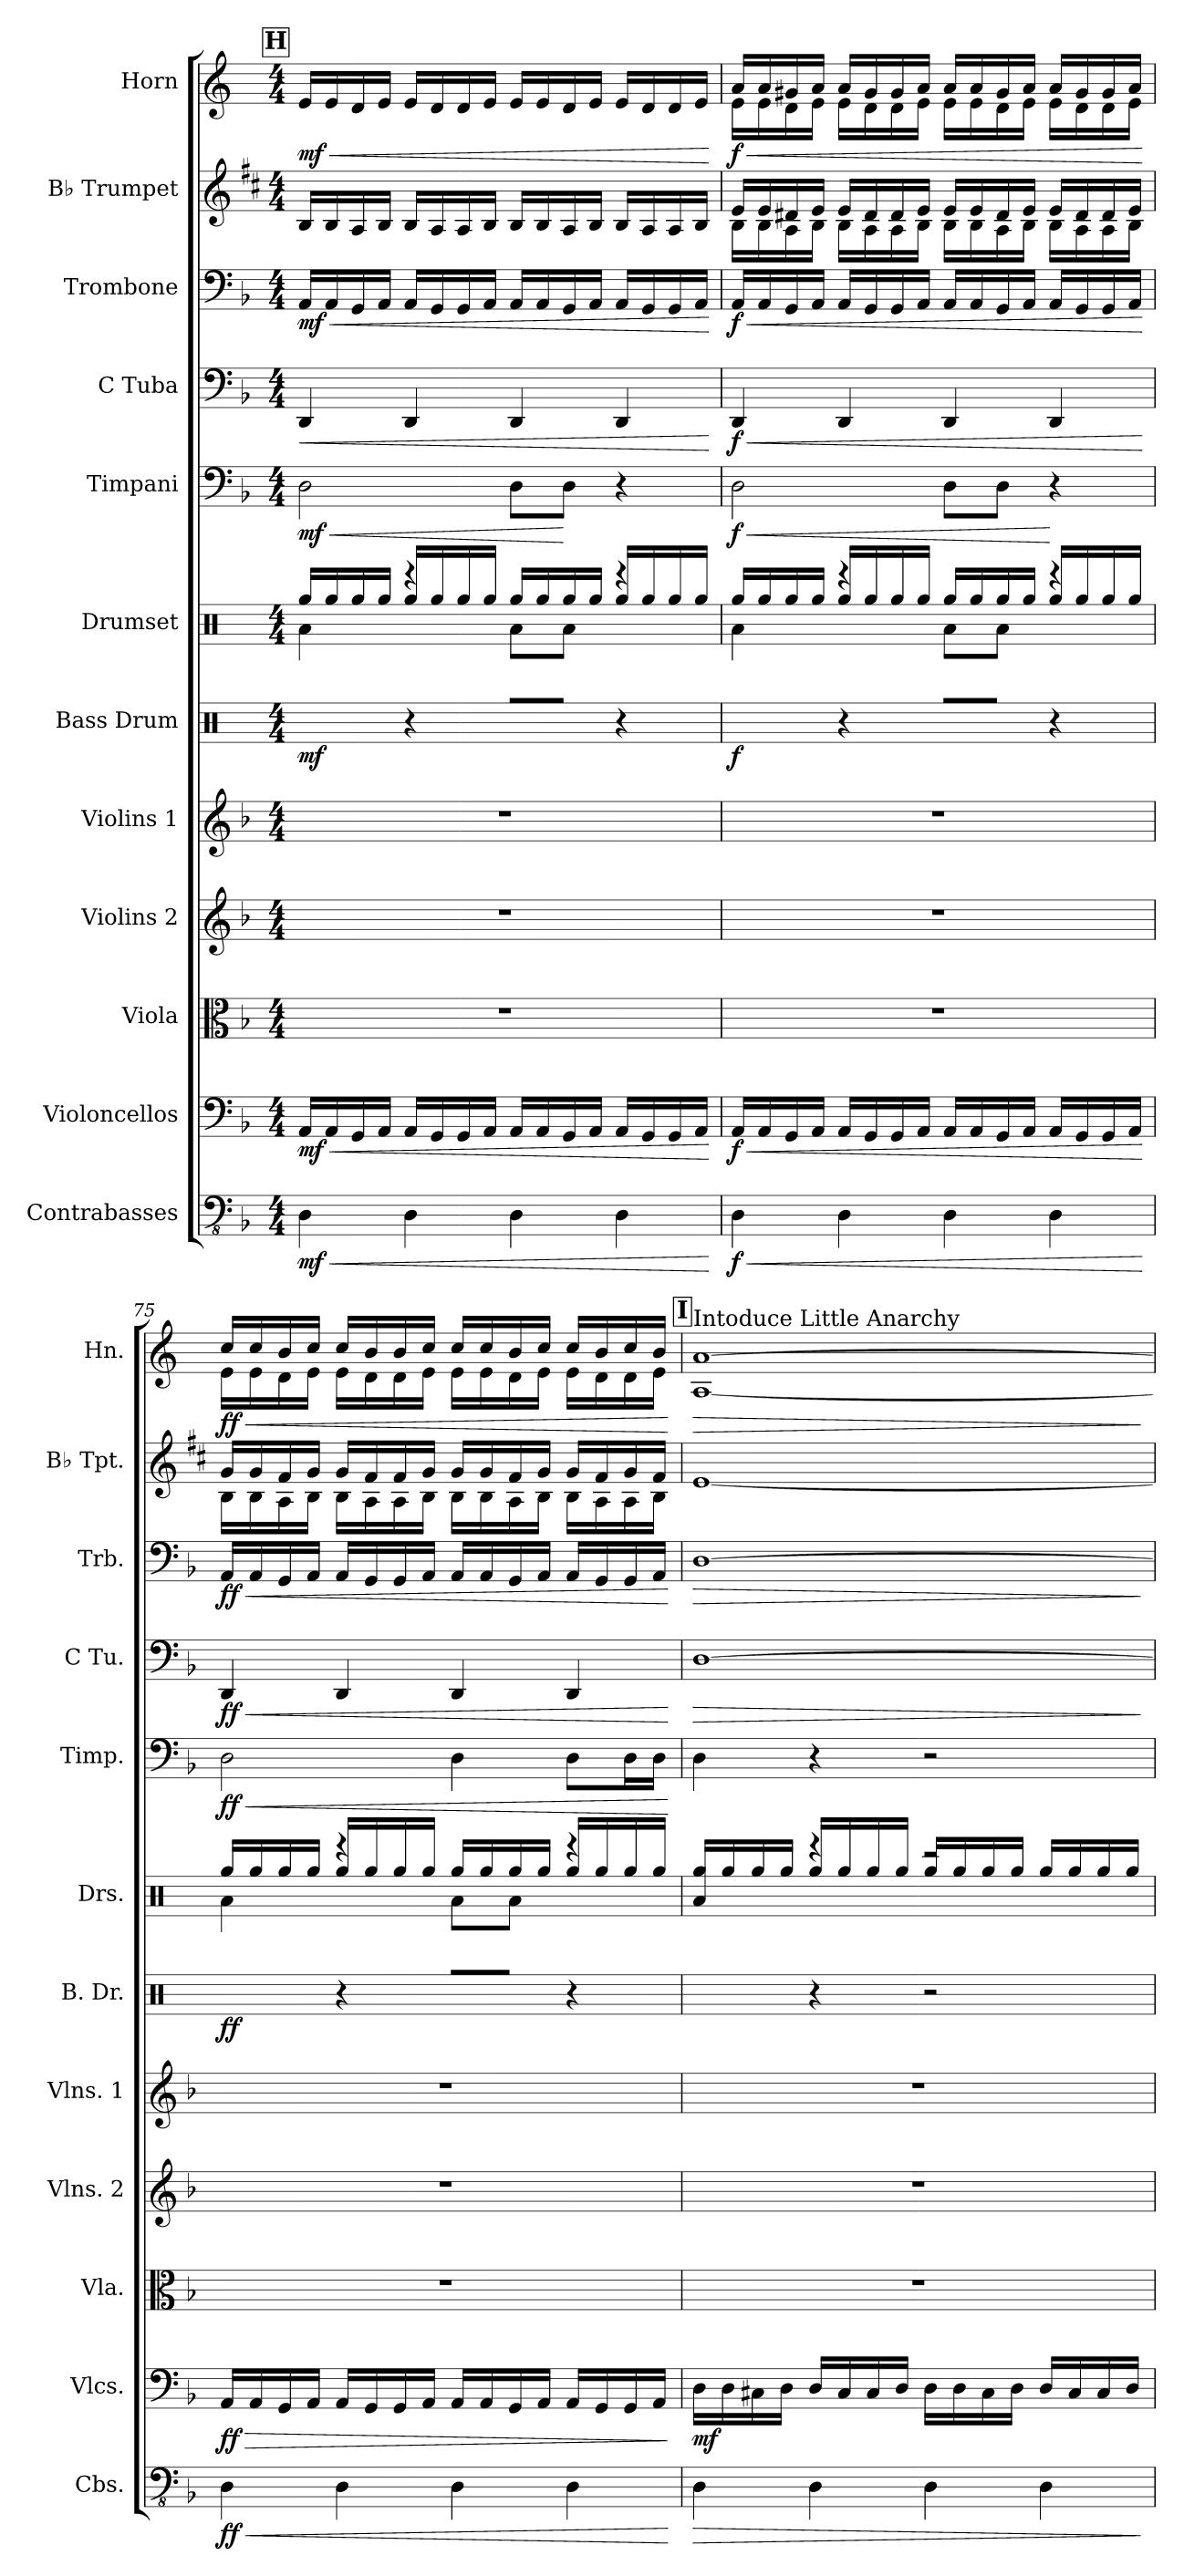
**kern	**dynam	**kern	**dynam	**kern	**kern	**kern	**kern	**dynam	**kern	**kern	**dynam	**kern	**dynam	**kern	**dynam	**kern	**kern	**dynam
*part12	*part12	*part11	*part11	*part10	*part9	*part8	*part7	*part7	*part6	*part5	*part5	*part4	*part4	*part3	*part3	*part2	*part1	*part1
*staff12	*staff12	*staff11	*staff11	*staff10	*staff9	*staff8	*staff7	*staff7	*staff6	*staff5	*staff5	*staff4	*staff4	*staff3	*staff3	*staff2	*staff1	*staff1
*I"Contrabasses	*	*I"Violoncellos	*	*I"Viola	*I"Violins 2	*I"Violins 1	*I"Bass Drum	*	*I"Drumset	*I"Timpani	*	*I"C Tuba	*	*I"Trombone	*	*I"B♭ Trumpet	*I"Horn	*
*I'Cbs.	*	*I'Vlcs.	*	*I'Vla.	*I'Vlns. 2	*I'Vlns. 1	*I'B. Dr.	*	*I'Drs.	*I'Timp.	*	*I'C Tu.	*	*I'Trb.	*	*I'B♭ Tpt.	*I'Hn.	*
*clefFv4	*	*clefF4	*	*clefC3	*clefG2	*clefG2	*clefX	*	*clefX	*clefF4	*	*clefF4	*	*clefF4	*	*clefG2	*clefG2	*
*	*	*	*	*	*	*	*	*	*	*	*	*	*	*	*	*ITrd1c2	*ITrd4c7	*
*k[b-]	*	*k[b-]	*	*k[b-]	*k[b-]	*k[b-]	*k[]	*	*k[]	*k[b-]	*	*k[b-]	*	*k[b-]	*	*k[]	*k[b-]	*
*F:	*	*F:	*	*F:	*F:	*F:	*C:	*	*C:	*F:	*	*F:	*	*F:	*	*C:	*F:	*
*M4/4	*	*M4/4	*	*M4/4	*M4/4	*M4/4	*M4/4	*	*M4/4	*M4/4	*	*M4/4	*	*M4/4	*	*M4/4	*M4/4	*
!!LO:REH:place=s1:a:t=H
=73	=73	=73	=73	=73	=73	=73	=73	=73	=73	=73	=73	=73	=73	=73	=73	=73	=73	=73
!	!LO:HP:b	!	!LO:HP:b	!	!	!	!	!	!	!	!LO:HP:b	!	!LO:HP:b	!	!LO:HP:b	!	!	!LO:HP:b
*	*	*	*	*	*	*	*	*	*^	*	*	*	*	*	*	*	*	*
!	!LO:DY:n=1:b	!	!LO:DY:n=1:b	!	!	!	!	!LO:DY:b	!	!	!	!LO:DY:n=1:b	!	!	!	!LO:DY:n=1:b	!	!	!LO:DY:n=1:b
4DD\	< mf	16AA/LL	< mf	1r	1r	1r	4R\	mf	4Ra\	16Rgg/LL	2D\	< mf	4DD/	<	16AA/LL	< mf	16A/LL	16A/LL	< mf
.	.	16AA/	.	.	.	.	.	.	.	16Rgg/	.	.	.	.	16AA/	.	16A/	16A/	.
.	.	16GG/	.	.	.	.	.	.	.	16Rgg/	.	.	.	.	16GG/	.	16G/	16G/	.
.	.	16AA/JJ	.	.	.	.	.	.	.	16Rgg/JJ	.	.	.	.	16AA/JJ	.	16A/JJ	16A/JJ	.
4DD\	.	16AA/LL	.	.	.	.	4r	.	4r	16Rgg/LL	.	.	4DD/	.	16AA/LL	.	16A/LL	16A/LL	.
.	.	16GG/	.	.	.	.	.	.	.	16Rgg/	.	.	.	.	16GG/	.	16G/	16G/	.
.	.	16GG/	.	.	.	.	.	.	.	16Rgg/	.	.	.	.	16GG/	.	16G/	16G/	.
.	.	16AA/JJ	.	.	.	.	.	.	.	16Rgg/JJ	.	.	.	.	16AA/JJ	.	16A/JJ	16A/JJ	.
4DD\	.	16AA/LL	.	.	.	.	8R\L	.	8Ra\L	16Rgg/LL	8D\L	.	4DD/	.	16AA/LL	.	16A/LL	16A/LL	.
.	.	16AA/	.	.	.	.	.	.	.	16Rgg/	.	.	.	.	16AA/	.	16A/	16A/	.
.	.	16GG/	.	.	.	.	8R\J	.	8Ra\J	16Rgg/	8D\J	[	.	.	16GG/	.	16G/	16G/	.
.	.	16AA/JJ	.	.	.	.	.	.	.	16Rgg/JJ	.	.	.	.	16AA/JJ	.	16A/JJ	16A/JJ	.
4DD\	.	16AA/LL	.	.	.	.	4r	.	4r	16Rgg/LL	4r	.	4DD/	.	16AA/LL	.	16A/LL	16A/LL	.
.	.	16GG/	.	.	.	.	.	.	.	16Rgg/	.	.	.	.	16GG/	.	16G/	16G/	.
.	.	16GG/	.	.	.	.	.	.	.	16Rgg/	.	.	.	.	16GG/	.	16G/	16G/	.
.	.	16AA/JJ	.	.	.	.	.	.	.	16Rgg/JJ	.	.	.	.	16AA/JJ	.	16A/JJ	16A/JJ	.
*	*	*	*	*	*	*	*	*	*v	*v	*	*	*	*	*	*	*	*	*
.	[	.	[	.	.	.	.	.	.	.	.	.	[	.	[	.	.	[
=74	=74	=74	=74	=74	=74	=74	=74	=74	=74	=74	=74	=74	=74	=74	=74	=74	=74	=74
!	!LO:HP:b	!	!LO:HP:b	!	!	!	!	!	!	!	!LO:HP:b	!	!LO:HP:b	!	!LO:HP:b	!	!	!LO:HP:b
*	*	*	*	*	*	*	*	*	*^	*	*	*	*	*	*	*^	*^	*
!	!LO:DY:n=1:b	!	!LO:DY:n=1:b	!	!	!	!	!LO:DY:b	!	!	!	!LO:DY:n=1:b	!	!LO:DY:n=1:b	!	!LO:DY:n=1:b	!	!	!	!	!LO:DY:n=1:b
4DD\	< f	16AA/LL	< f	1r	1r	1r	4R\	f	4Ra\	16Rgg/LL	2D\	< f	4DD/	< f	16AA/LL	< f	16d/LL	16A\LL	16d/LL	16A\LL	< f
.	.	16AA/	.	.	.	.	.	.	.	16Rgg/	.	.	.	.	16AA/	.	16d/	16A\	16d/	16A\	.
.	.	16GG/	.	.	.	.	.	.	.	16Rgg/	.	.	.	.	16GG/	.	16c#X/	16G\	16c#X/	16G\	.
.	.	16AA/JJ	.	.	.	.	.	.	.	16Rgg/JJ	.	.	.	.	16AA/JJ	.	16d/JJ	16A\JJ	16d/JJ	16A\JJ	.
4DD\	.	16AA/LL	.	.	.	.	4r	.	4r	16Rgg/LL	.	.	4DD/	.	16AA/LL	.	16d/LL	16A\LL	16d/LL	16A\LL	.
.	.	16GG/	.	.	.	.	.	.	.	16Rgg/	.	.	.	.	16GG/	.	16c#/	16G\	16c#/	16G\	.
.	.	16GG/	.	.	.	.	.	.	.	16Rgg/	.	.	.	.	16GG/	.	16c#/	16G\	16c#/	16G\	.
.	.	16AA/JJ	.	.	.	.	.	.	.	16Rgg/JJ	.	.	.	.	16AA/JJ	.	16d/JJ	16A\JJ	16d/JJ	16A\JJ	.
4DD\	.	16AA/LL	.	.	.	.	8R\L	.	8Ra\L	16Rgg/LL	8D\L	.	4DD/	.	16AA/LL	.	16d/LL	16A\LL	16d/LL	16A\LL	.
.	.	16AA/	.	.	.	.	.	.	.	16Rgg/	.	.	.	.	16AA/	.	16d/	16A\	16d/	16A\	.
.	.	16GG/	.	.	.	.	8R\J	.	8Ra\J	16Rgg/	8D\J	.	.	.	16GG/	.	16c#/	16G\	16c#/	16G\	.
.	.	16AA/JJ	.	.	.	.	.	.	.	16Rgg/JJ	.	.	.	.	16AA/JJ	.	16d/JJ	16A\JJ	16d/JJ	16A\JJ	.
4DD\	.	16AA/LL	.	.	.	.	4r	.	4r	16Rgg/LL	4r	[	4DD/	.	16AA/LL	.	16d/LL	16A\LL	16d/LL	16A\LL	.
.	.	16GG/	.	.	.	.	.	.	.	16Rgg/	.	.	.	.	16GG/	.	16c#/	16G\	16c#/	16G\	.
.	.	16GG/	.	.	.	.	.	.	.	16Rgg/	.	.	.	.	16GG/	.	16c#/	16G\	16c#/	16G\	.
.	.	16AA/JJ	.	.	.	.	.	.	.	16Rgg/JJ	.	.	.	.	16AA/JJ	.	16d/JJ	16A\JJ	16d/JJ	16A\JJ	.
*	*	*	*	*	*	*	*	*	*	*	*	*	*	*	*	*	*v	*v	*	*	*
*	*	*	*	*	*	*	*	*	*v	*v	*	*	*	*	*	*	*	*v	*v	*
.	[	.	[	.	.	.	.	.	.	.	.	.	[	.	[	.	.	[
!!LO:PB:g=z
=75	=75	=75	=75	=75	=75	=75	=75	=75	=75	=75	=75	=75	=75	=75	=75	=75	=75	=75
!	!LO:HP:b	!	!LO:HP:b	!	!	!	!	!	!	!	!LO:HP:b	!	!LO:HP:b	!	!LO:HP:b	!	!	!LO:HP:b
*	*	*	*	*	*	*	*	*	*^	*	*	*	*	*	*	*^	*^	*
!	!LO:DY:n=1:b	!	!LO:DY:n=1:b	!	!	!	!	!LO:DY:b	!	!	!	!LO:DY:n=1:b	!	!LO:DY:n=1:b	!	!LO:DY:n=1:b	!	!	!	!	!LO:DY:n=1:b
4DD\	< ff	16AA/LL	> ff	1r	1r	1r	4R\	ff	4Ra\	16Rgg/LL	2D\	< ff	4DD/	< ff	16AA/LL	< ff	16f/LL	16A\LL	16f/LL	16A\LL	< ff
.	.	16AA/	.	.	.	.	.	.	.	16Rgg/	.	.	.	.	16AA/	.	16f/	16A\	16f/	16A\	.
.	.	16GG/	.	.	.	.	.	.	.	16Rgg/	.	.	.	.	16GG/	.	16e/	16G\	16e/	16G\	.
.	.	16AA/JJ	.	.	.	.	.	.	.	16Rgg/JJ	.	.	.	.	16AA/JJ	.	16f/JJ	16A\JJ	16f/JJ	16A\JJ	.
4DD\	.	16AA/LL	.	.	.	.	4r	.	4r	16Rgg/LL	.	.	4DD/	.	16AA/LL	.	16f/LL	16A\LL	16f/LL	16A\LL	.
.	.	16GG/	.	.	.	.	.	.	.	16Rgg/	.	.	.	.	16GG/	.	16e/	16G\	16e/	16G\	.
.	.	16GG/	.	.	.	.	.	.	.	16Rgg/	.	.	.	.	16GG/	.	16e/	16G\	16e/	16G\	.
.	.	16AA/JJ	.	.	.	.	.	.	.	16Rgg/JJ	.	.	.	.	16AA/JJ	.	16f/JJ	16A\JJ	16f/JJ	16A\JJ	.
4DD\	.	16AA/LL	.	.	.	.	8R\L	.	8Ra\L	16Rgg/LL	4D\	.	4DD/	.	16AA/LL	.	16f/LL	16A\LL	16f/LL	16A\LL	.
.	.	16AA/	.	.	.	.	.	.	.	16Rgg/	.	.	.	.	16AA/	.	16f/	16A\	16f/	16A\	.
.	.	16GG/	.	.	.	.	8R\J	.	8Ra\J	16Rgg/	.	.	.	.	16GG/	.	16e/	16G\	16e/	16G\	.
.	.	16AA/JJ	.	.	.	.	.	.	.	16Rgg/JJ	.	.	.	.	16AA/JJ	.	16f/JJ	16A\JJ	16f/JJ	16A\JJ	.
4DD\	.	16AA/LL	.	.	.	.	4r	.	4r	16Rgg/LL	8D\L	.	4DD/	.	16AA/LL	.	16f/LL	16A\LL	16f/LL	16A\LL	.
.	.	16GG/	.	.	.	.	.	.	.	16Rgg/	.	.	.	.	16GG/	.	16e/	16G\	16e/	16G\	.
.	.	16GG/	.	.	.	.	.	.	.	16Rgg/	16D\L	.	.	.	16GG/	.	16f/	16G\	16f/	16G\	.
.	.	16AA/JJ	.	.	.	.	.	.	.	16Rgg/JJ	16D\JJ	.	.	.	16AA/JJ	.	16e/JJ	16A\JJ	16e/JJ	16A\JJ	.
*	*	*	*	*	*	*	*	*	*	*	*	*	*	*	*	*	*v	*v	*	*	*
*	*	*	*	*	*	*	*	*	*v	*v	*	*	*	*	*	*	*	*v	*v	*
.	[	.	]	.	.	.	.	.	.	.	[	.	[	.	[	.	.	[
!!LO:REH:place=s1:a:t=I
=76	=76	=76	=76	=76	=76	=76	=76	=76	=76	=76	=76	=76	=76	=76	=76	=76	=76	=76
!	!	!	!	!	!	!	!	!	!	!	!	!	!	!	!	!	!LO:TX:a:t=Intoduce Little Anarchy	!
!	!LO:HP:b	!	!LO:DY:b	!	!	!	!	!	!	!	!	!	!LO:HP:b	!	!LO:HP:b	!	!	!LO:HP:b
*	*	*	*	*	*	*	*	*	*^	*	*	*	*	*	*	*	*	*
4DD\	>	16D\LL	mf	1r	1r	1r	4R\	.	4Ra/	16Rgg/LL	4D\	.	[1D	>	[1D	>	[1d	[1D [1d	>
.	.	16D\	.	.	.	.	.	.	.	16Rgg/	.	.	.	.	.	.	.	.	.
.	.	16C#X\	.	.	.	.	.	.	.	16Rgg/	.	.	.	.	.	.	.	.	.
.	.	16D\JJ	.	.	.	.	.	.	.	16Rgg/JJ	.	.	.	.	.	.	.	.	.
4DD\	.	16D/LL	.	.	.	.	4r	.	4r	16Rgg/LL	4r	.	.	.	.	.	.	.	.
.	.	16C#/	.	.	.	.	.	.	.	16Rgg/	.	.	.	.	.	.	.	.	.
.	.	16C#/	.	.	.	.	.	.	.	16Rgg/	.	.	.	.	.	.	.	.	.
.	.	16D/JJ	.	.	.	.	.	.	.	16Rgg/JJ	.	.	.	.	.	.	.	.	.
4DD\	.	16D\LL	.	.	.	.	2r	.	2r	16Rgg/LL	2r	.	.	.	.	.	.	.	.
.	.	16D\	.	.	.	.	.	.	.	16Rgg/	.	.	.	.	.	.	.	.	.
.	.	16C#\	.	.	.	.	.	.	.	16Rgg/	.	.	.	.	.	.	.	.	.
.	.	16D\JJ	.	.	.	.	.	.	.	16Rgg/JJ	.	.	.	.	.	.	.	.	.
4DD\	.	16D/LL	.	.	.	.	.	.	.	16Rgg/LL	.	.	.	.	.	.	.	.	.
.	.	16C#/	.	.	.	.	.	.	.	16Rgg/	.	.	.	.	.	.	.	.	.
.	.	16C#/	.	.	.	.	.	.	.	16Rgg/	.	.	.	.	.	.	.	.	.
.	.	16D/JJ	.	.	.	.	.	.	.	16Rgg/JJ	.	.	.	.	.	.	.	.	.
*	*	*	*	*	*	*	*	*	*v	*v	*	*	*	*	*	*	*	*	*
.	]	.	.	.	.	.	.	.	.	.	.	.	]	.	]	.	.	]
=	=	=	=	=	=	=	=	=	=	=	=	=	=	=	=	=	=	=
*-	*-	*-	*-	*-	*-	*-	*-	*-	*-	*-	*-	*-	*-	*-	*-	*-	*-	*-
